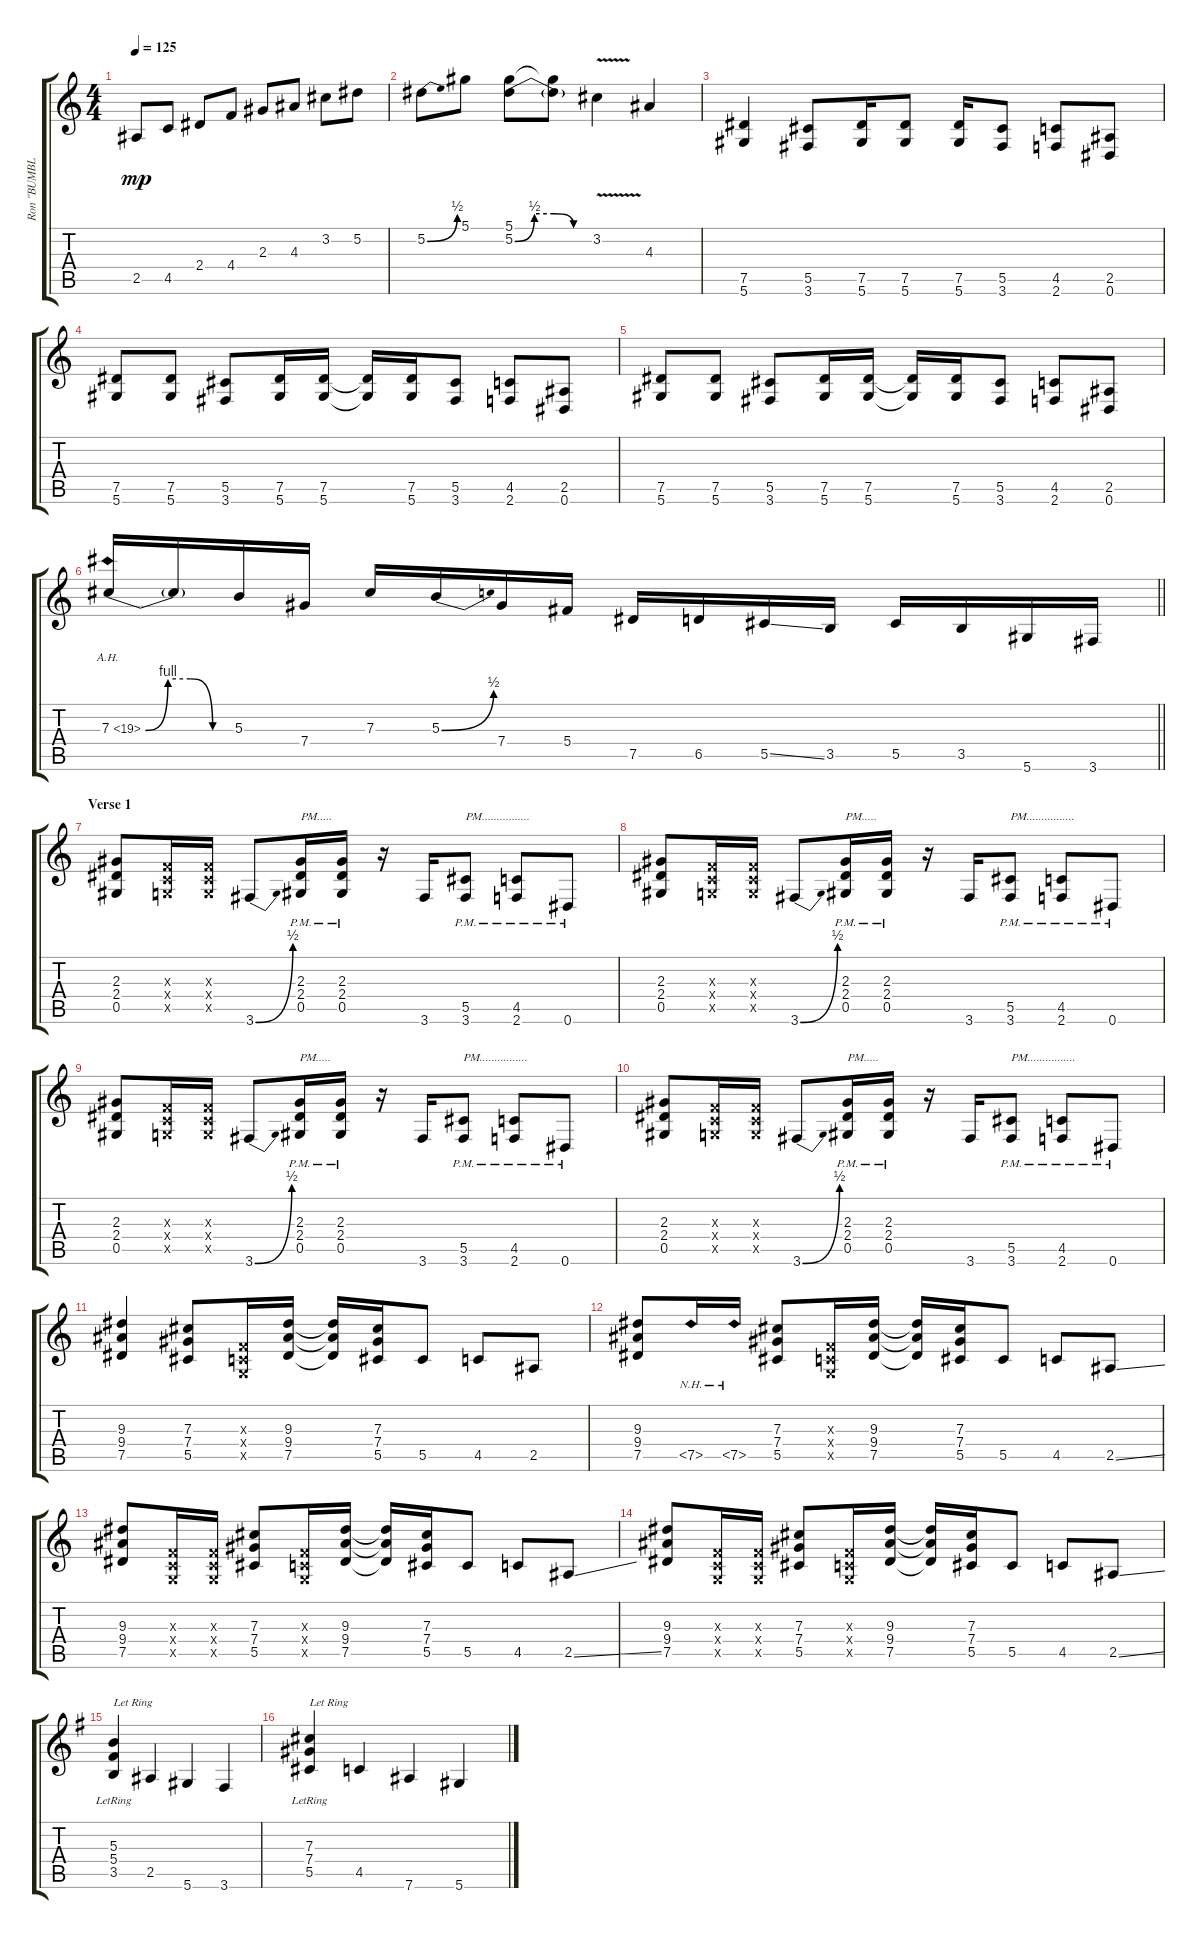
\track ("Ron \"BUMBLEFOOT\" Thal" "Ron \"BUMBL") {instrument overdrivenguitar}
\staff {score tabs}
\tuning (Eb4 Bb3 Gb3 Db3 Ab2 Eb2) {hide}
\ts (4 4)
\tempo 125
\clef g2
\ks c
2.5.8{dy mp} 4.5.8 2.4.8 4.4.8 2.3.8 4.3.8 3.2.8 5.2.8 |
5.2{be (bend 0 0 60 2)}.8 5.1.8 (5.1 5.2{be (custom 0 0 15 2 30 2 45 0 60 0)}).8 (5.1{t} 5.2{t}).8 3.2{v}.4 4.3.4 |
(7.5 5.6).4 (5.5 3.6).8 (7.5 5.6).16 (7.5 5.6).8 (7.5 5.6).16 (5.5 3.6).8 (4.5 2.6).8 (2.5 0.6).8 |
(7.5 5.6).8 (7.5 5.6).8 (5.5 3.6).8 (7.5 5.6).16 (7.5 5.6).16 (7.5{t} 5.6{t}).16 (7.5 5.6).16 (5.5 3.6).8 (4.5 2.6).8 (2.5 0.6).8 |
(7.5 5.6).8 (7.5 5.6).8 (5.5 3.6).8 (7.5 5.6).16 (7.5 5.6).16 (7.5{t} 5.6{t}).16 (7.5 5.6).16 (5.5 3.6).8 (4.5 2.6).8 (2.5 0.6).8 |
\barLineRight lightlight
7.3{be (custom 0 0 15 4 30 4 45 0 60 0) ah 12}.16 7.3{t}.16 5.3.16 7.4.16 7.3.16 5.3{be (bend 0 0 60 2)}.16 7.4.16 5.4.16 7.5.16 6.5.16 5.5{ss}.16 3.5.16 5.5.16 3.5.16 5.6.16 3.6.16 |
\section ("" "Verse 1 ")
(2.3 2.4 0.5).8 (-1.3{x} -1.4{x} -1.5{x}).16 (-1.3{x} -1.4{x} -1.5{x}).16 3.6{be (bend 0 0 60 2)}.8 (2.3{pm} 2.4{pm} 0.5{pm}).16{txt "PM....."} (2.3{pm} 2.4{pm} 0.5{pm}).16 r.16 3.6.16 (5.5{pm} 3.6{pm}).8{txt "PM................"} (4.5{pm} 2.6{pm}).8 0.6{pm}.8 |
(2.3 2.4 0.5).8 (-1.3{x} -1.4{x} -1.5{x}).16 (-1.3{x} -1.4{x} -1.5{x}).16 3.6{be (bend 0 0 60 2)}.8 (2.3{pm} 2.4{pm} 0.5{pm}).16{txt "PM....."} (2.3{pm} 2.4{pm} 0.5{pm}).16 r.16 3.6.16 (5.5{pm} 3.6{pm}).8{txt "PM................"} (4.5{pm} 2.6{pm}).8 0.6{pm}.8 |
(2.3 2.4 0.5).8 (-1.3{x} -1.4{x} -1.5{x}).16 (-1.3{x} -1.4{x} -1.5{x}).16 3.6{be (bend 0 0 60 2)}.8 (2.3{pm} 2.4{pm} 0.5{pm}).16{txt "PM....."} (2.3{pm} 2.4{pm} 0.5{pm}).16 r.16 3.6.16 (5.5{pm} 3.6{pm}).8{txt "PM................"} (4.5{pm} 2.6{pm}).8 0.6{pm}.8 |
(2.3 2.4 0.5).8 (-1.3{x} -1.4{x} -1.5{x}).16 (-1.3{x} -1.4{x} -1.5{x}).16 3.6{be (bend 0 0 60 2)}.8 (2.3{pm} 2.4{pm} 0.5{pm}).16{txt "PM....."} (2.3{pm} 2.4{pm} 0.5{pm}).16 r.16 3.6.16 (5.5{pm} 3.6{pm}).8{txt "PM................"} (4.5{pm} 2.6{pm}).8 0.6{pm}.8 |
(9.3 9.4 7.5).4 (7.3 7.4 5.5).8 (-1.3{x} -1.4{x} -1.5{x}).16 (9.3 9.4 7.5).16 (9.3{t} 9.4{t} 7.5{t}).16 (7.3 7.4 5.5).16 5.5.8 4.5.8 2.5.8 |
(9.3 9.4 7.5).8 7.5{nh}.16 7.5{nh}.16 (7.3 7.4 5.5).8 (-1.3{x} -1.4{x} -1.5{x}).16 (9.3 9.4 7.5).16 (9.3{t} 9.4{t} 7.5{t}).16 (7.3 7.4 5.5).16 5.5.8 4.5.8 2.5{ss}.8 |
(9.3 9.4 7.5).8 (-1.3{x} -1.4{x} -1.5{x}).16 (-1.3{x} -1.4{x} -1.5{x}).16 (7.3 7.4 5.5).8 (-1.3{x} -1.4{x} -1.5{x}).16 (9.3 9.4 7.5).16 (9.3{t} 9.4{t} 7.5{t}).16 (7.3 7.4 5.5).16 5.5.8 4.5.8 2.5{ss}.8 |
(9.3 9.4 7.5).8 (-1.3{x} -1.4{x} -1.5{x}).16 (-1.3{x} -1.4{x} -1.5{x}).16 (7.3 7.4 5.5).8 (-1.3{x} -1.4{x} -1.5{x}).16 (9.3 9.4 7.5).16 (9.3{t} 9.4{t} 7.5{t}).16 (7.3 7.4 5.5).16 5.5.8 4.5.8 2.5{ss}.8 |
\ks g
(5.3{lr} 5.4{lr} 3.5{lr}).4{txt "Let Ring"} 2.5.4 5.6.4 3.6.4 |
(7.3{lr} 7.4{lr} 5.5{lr}).4{txt "Let Ring"} 4.5.4 7.6.4 5.6.4
